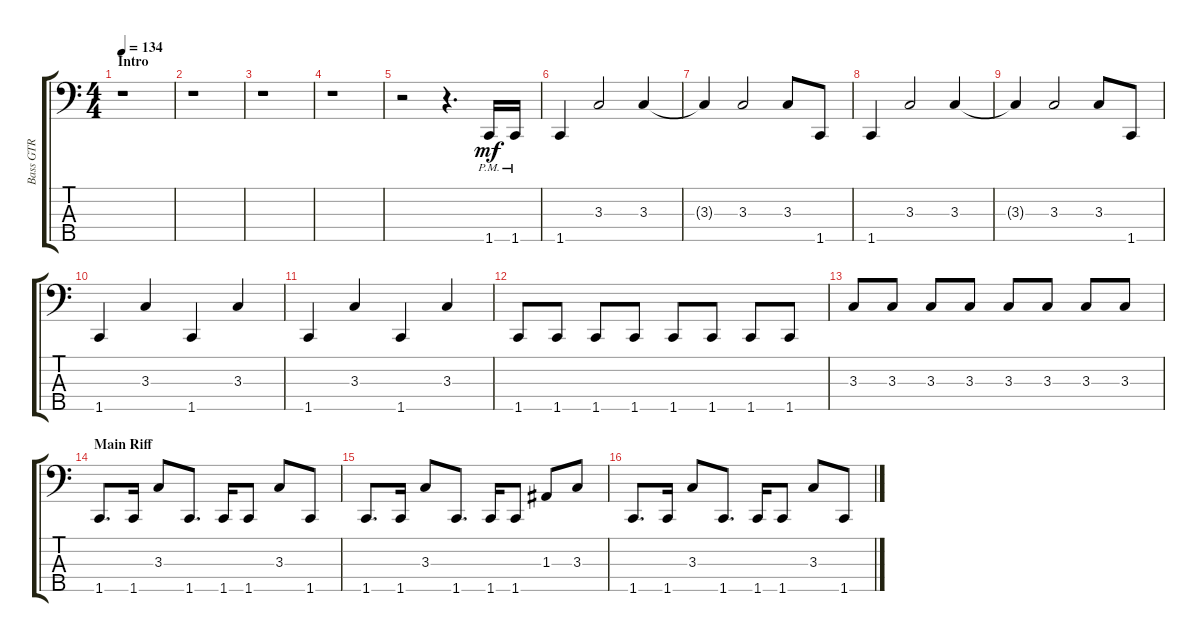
\track ("Bass GTR" "Bass GTR") {instrument electricbassfinger}
\staff {score tabs}
\tuning (G2 D2 A1 E1 B0) {hide}
\ts (4 4)
\section ("" "Intro")
\tempo 134
\clef f4
\ks aminor
r.1{dy mf instrument electricbassfinger} |
r.1 |
r.1 |
r.1 |
r.2 r.4{d} 1.5{pm}.16 1.5{pm}.16 |
1.5.4 3.3.2 3.3.4 |
3.3{t}.4 3.3.2 3.3.8 1.5.8 |
1.5.4 3.3.2 3.3.4 |
3.3{t}.4 3.3.2 3.3.8 1.5.8 |
1.5.4 3.3.4 1.5.4 3.3.4 |
1.5.4 3.3.4 1.5.4 3.3.4 |
1.5.8 1.5.8 1.5.8 1.5.8 1.5.8 1.5.8 1.5.8 1.5.8 |
3.3.8 3.3.8 3.3.8 3.3.8 3.3.8 3.3.8 3.3.8 3.3.8 |
\section ("" "Main Riff")
1.5.8{d} 1.5.16 3.3.8 1.5.8{d} 1.5.16 1.5.8 3.3.8 1.5.8 |
1.5.8{d} 1.5.16 3.3.8 1.5.8{d} 1.5.16 1.5.8 1.3.8 3.3.8 |
1.5.8{d} 1.5.16 3.3.8 1.5.8{d} 1.5.16 1.5.8 3.3.8 1.5.8
